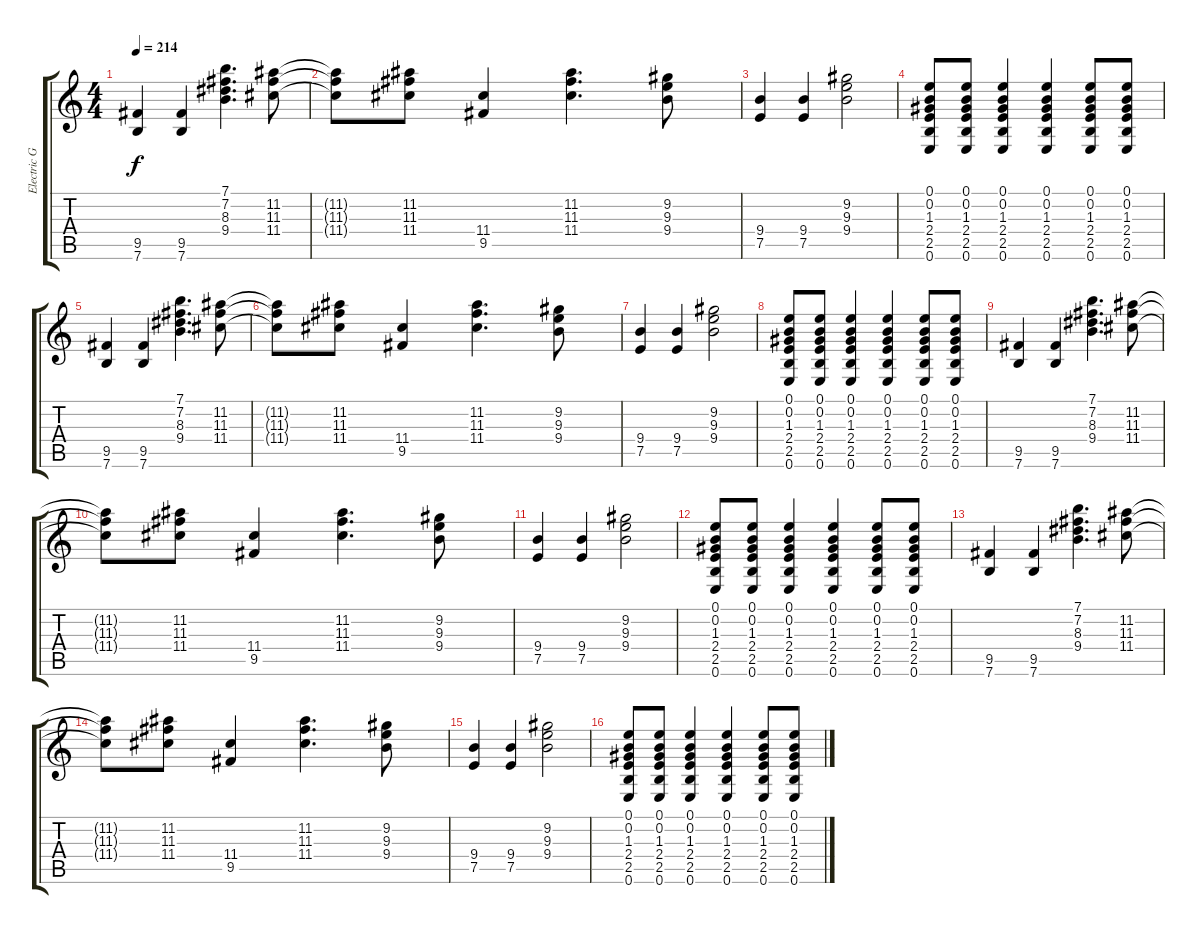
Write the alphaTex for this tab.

\track ("Electric Guitar" "Electric G") {instrument distortionguitar}
\staff {score tabs}
\tuning (E4 B3 G3 D3 A2 E2) {hide}
\ts (4 4)
\tempo 214
\clef g2
\ks c
(9.5 7.6).4{dy f volume 16 balance 8 instrument distortionguitar} (9.5 7.6).4 (7.1 7.2 8.3 9.4).4{d} (11.2 11.3 11.4).8 |
(11.2{t} 11.3{t} 11.4{t}).8 (11.2 11.3 11.4).8 (11.4 9.5).4 (11.2 11.3 11.4).4{d} (9.2 9.3 9.4).8 |
(9.4 7.5).4 (9.4 7.5).4 (9.2 9.3 9.4).2 |
(0.1 0.2 1.3 2.4 2.5 0.6).8 (0.1 0.2 1.3 2.4 2.5 0.6).8 (0.1 0.2 1.3 2.4 2.5 0.6).4 (0.1 0.2 1.3 2.4 2.5 0.6).4 (0.1 0.2 1.3 2.4 2.5 0.6).8 (0.1 0.2 1.3 2.4 2.5 0.6).8 |
(9.5 7.6).4{volume 16 balance 8 instrument distortionguitar} (9.5 7.6).4 (7.1 7.2 8.3 9.4).4{d} (11.2 11.3 11.4).8 |
(11.2{t} 11.3{t} 11.4{t}).8 (11.2 11.3 11.4).8 (11.4 9.5).4 (11.2 11.3 11.4).4{d} (9.2 9.3 9.4).8 |
(9.4 7.5).4 (9.4 7.5).4 (9.2 9.3 9.4).2 |
(0.1 0.2 1.3 2.4 2.5 0.6).8 (0.1 0.2 1.3 2.4 2.5 0.6).8 (0.1 0.2 1.3 2.4 2.5 0.6).4 (0.1 0.2 1.3 2.4 2.5 0.6).4 (0.1 0.2 1.3 2.4 2.5 0.6).8 (0.1 0.2 1.3 2.4 2.5 0.6).8 |
(9.5 7.6).4{volume 16 balance 8 instrument distortionguitar} (9.5 7.6).4 (7.1 7.2 8.3 9.4).4{d} (11.2 11.3 11.4).8 |
(11.2{t} 11.3{t} 11.4{t}).8 (11.2 11.3 11.4).8 (11.4 9.5).4 (11.2 11.3 11.4).4{d} (9.2 9.3 9.4).8 |
(9.4 7.5).4 (9.4 7.5).4 (9.2 9.3 9.4).2 |
(0.1 0.2 1.3 2.4 2.5 0.6).8 (0.1 0.2 1.3 2.4 2.5 0.6).8 (0.1 0.2 1.3 2.4 2.5 0.6).4 (0.1 0.2 1.3 2.4 2.5 0.6).4 (0.1 0.2 1.3 2.4 2.5 0.6).8 (0.1 0.2 1.3 2.4 2.5 0.6).8 |
(9.5 7.6).4{volume 16 balance 8 instrument distortionguitar} (9.5 7.6).4 (7.1 7.2 8.3 9.4).4{d} (11.2 11.3 11.4).8 |
(11.2{t} 11.3{t} 11.4{t}).8 (11.2 11.3 11.4).8 (11.4 9.5).4 (11.2 11.3 11.4).4{d} (9.2 9.3 9.4).8 |
(9.4 7.5).4 (9.4 7.5).4 (9.2 9.3 9.4).2 |
(0.1 0.2 1.3 2.4 2.5 0.6).8 (0.1 0.2 1.3 2.4 2.5 0.6).8 (0.1 0.2 1.3 2.4 2.5 0.6).4 (0.1 0.2 1.3 2.4 2.5 0.6).4 (0.1 0.2 1.3 2.4 2.5 0.6).8 (0.1 0.2 1.3 2.4 2.5 0.6).8
